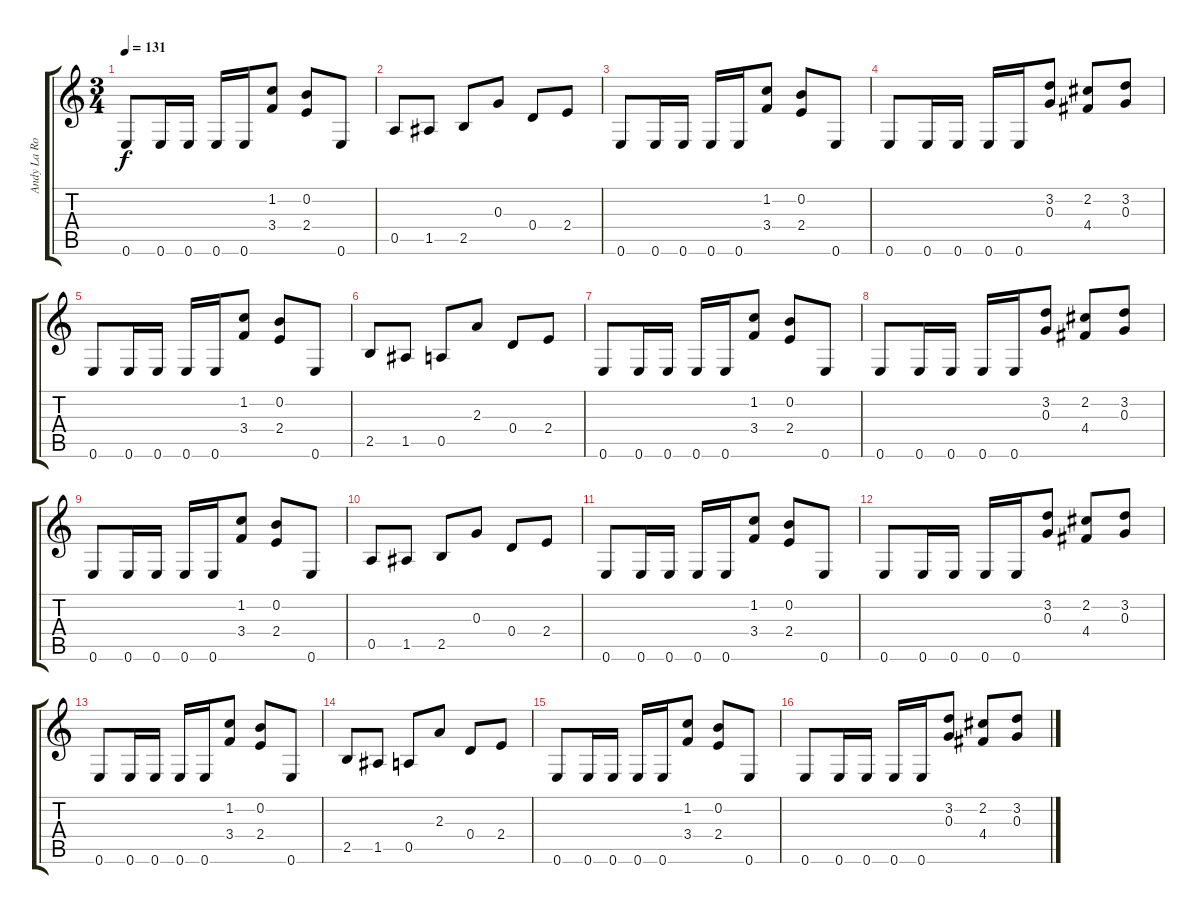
\track ("Andy La Rocque" "Andy La Ro") {instrument overdrivenguitar}
\staff {score tabs}
\tuning (E4 B3 G3 D3 A2 E2) {hide}
\ts (3 4)
\tempo 131
\clef g2
\ks c
0.6.8{dy f} 0.6.16 0.6.16 0.6.16 0.6.16 (1.2 3.4).8 (0.2 2.4).8 0.6.8 |
0.5.8 1.5.8 2.5.8 0.3.8 0.4.8 2.4.8 |
0.6.8 0.6.16 0.6.16 0.6.16 0.6.16 (1.2 3.4).8 (0.2 2.4).8 0.6.8 |
0.6.8 0.6.16 0.6.16 0.6.16 0.6.16 (3.2 0.3).8 (2.2 4.4).8 (3.2 0.3).8 |
0.6.8 0.6.16 0.6.16 0.6.16 0.6.16 (1.2 3.4).8 (0.2 2.4).8 0.6.8 |
2.5.8 1.5.8 0.5.8 2.3.8 0.4.8 2.4.8 |
0.6.8 0.6.16 0.6.16 0.6.16 0.6.16 (1.2 3.4).8 (0.2 2.4).8 0.6.8 |
0.6.8 0.6.16 0.6.16 0.6.16 0.6.16 (3.2 0.3).8 (2.2 4.4).8 (3.2 0.3).8 |
0.6.8 0.6.16 0.6.16 0.6.16 0.6.16 (1.2 3.4).8 (0.2 2.4).8 0.6.8 |
0.5.8 1.5.8 2.5.8 0.3.8 0.4.8 2.4.8 |
0.6.8 0.6.16 0.6.16 0.6.16 0.6.16 (1.2 3.4).8 (0.2 2.4).8 0.6.8 |
0.6.8 0.6.16 0.6.16 0.6.16 0.6.16 (3.2 0.3).8 (2.2 4.4).8 (3.2 0.3).8 |
0.6.8 0.6.16 0.6.16 0.6.16 0.6.16 (1.2 3.4).8 (0.2 2.4).8 0.6.8 |
2.5.8 1.5.8 0.5.8 2.3.8 0.4.8 2.4.8 |
0.6.8 0.6.16 0.6.16 0.6.16 0.6.16 (1.2 3.4).8 (0.2 2.4).8 0.6.8 |
0.6.8 0.6.16 0.6.16 0.6.16 0.6.16 (3.2 0.3).8 (2.2 4.4).8 (3.2 0.3).8
